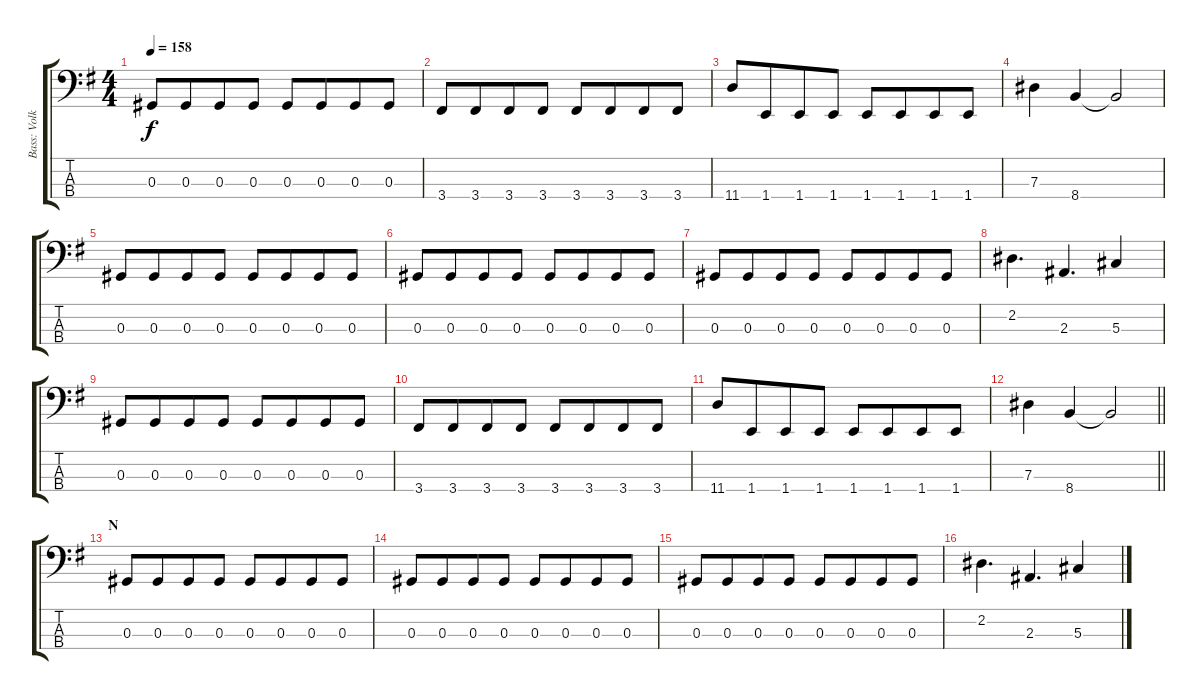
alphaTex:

\track ("Bass: Volker" "Bass: Volk") {instrument electricbassfinger}
\staff {score tabs}
\tuning (Gb2 Db2 Ab1 Eb1) {hide}
\ts (4 4)
\tempo 158
\clef f4
\ks g
0.3.8{dy f} 0.3.8{beam merge} 0.3.8 0.3.8 0.3.8 0.3.8{beam merge} 0.3.8 0.3.8 |
3.4.8 3.4.8{beam merge} 3.4.8 3.4.8 3.4.8 3.4.8{beam merge} 3.4.8 3.4.8 |
11.4.8 1.4.8{beam merge} 1.4.8 1.4.8 1.4.8 1.4.8{beam merge} 1.4.8 1.4.8 |
7.3.4 8.4.4 8.4{t}.2 |
0.3.8 0.3.8{beam merge} 0.3.8 0.3.8 0.3.8 0.3.8{beam merge} 0.3.8 0.3.8 |
0.3.8 0.3.8{beam merge} 0.3.8 0.3.8 0.3.8 0.3.8{beam merge} 0.3.8 0.3.8 |
0.3.8 0.3.8{beam merge} 0.3.8 0.3.8 0.3.8 0.3.8{beam merge} 0.3.8 0.3.8 |
2.2.4{d} 2.3.4{d} 5.3.4 |
0.3.8 0.3.8{beam merge} 0.3.8 0.3.8 0.3.8 0.3.8{beam merge} 0.3.8 0.3.8 |
3.4.8 3.4.8{beam merge} 3.4.8 3.4.8 3.4.8 3.4.8{beam merge} 3.4.8 3.4.8 |
11.4.8 1.4.8{beam merge} 1.4.8 1.4.8 1.4.8 1.4.8{beam merge} 1.4.8 1.4.8 |
\barLineRight lightlight
7.3.4 8.4.4 8.4{t}.2 |
\section ("" "N")
0.3.8 0.3.8{beam merge} 0.3.8 0.3.8 0.3.8 0.3.8{beam merge} 0.3.8 0.3.8 |
0.3.8 0.3.8{beam merge} 0.3.8 0.3.8 0.3.8 0.3.8{beam merge} 0.3.8 0.3.8 |
0.3.8 0.3.8{beam merge} 0.3.8 0.3.8 0.3.8 0.3.8{beam merge} 0.3.8 0.3.8 |
2.2.4{d} 2.3.4{d} 5.3.4
